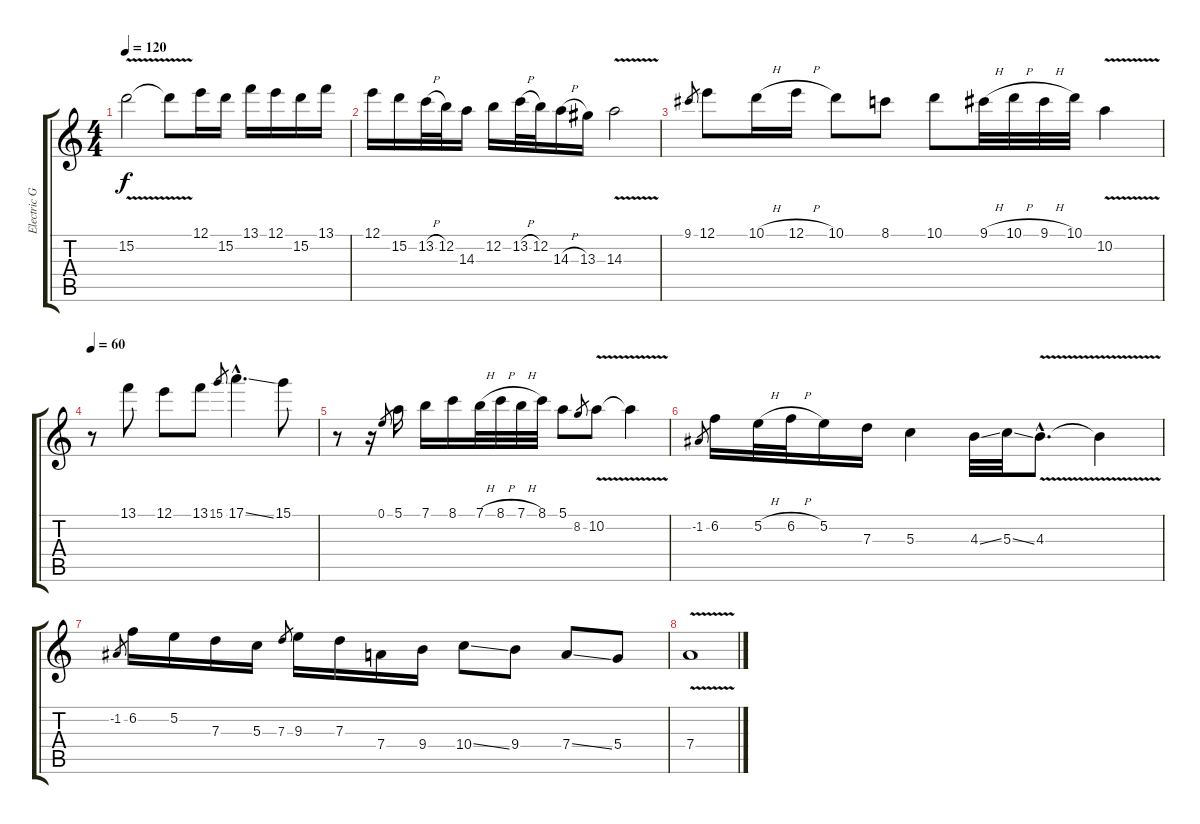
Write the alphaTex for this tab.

\track ("Electric Guitar" "Electric G") {instrument overdrivenguitar}
\staff {score tabs}
\tuning (E4 B3 G3 D3 A2 E2) {hide}
\ts (4 4)
\tempo 120
\clef g2
\ks c
15.2{v}.2{dy f} 15.2{t}.8 12.1.16 15.2.16 13.1.16 12.1.16 15.2.16 13.1.16 |
12.1.16 15.2.16 13.2{h}.32 12.2.32 14.3.16 12.2.16 13.2{h}.32 12.2.32 14.3{h}.16 13.3.16 14.3{v}.2 |
9.1.8{gr} 12.1.8 10.1{h}.16 12.1{h}.16 10.1.8 8.1.8 10.1.8 9.1{h}.32 10.1{h}.32 9.1{h}.32 10.1.32 10.2{v}.4 |
\tempo 60
r.8 13.1.8 12.1.8 13.1.8 15.1.8{gr} 17.1{ss hac}.4{d} 15.1.8 |
r.8 r.16 0.1.8{gr} 5.1.16 7.1.16 8.1.16 7.1{h}.32 8.1{h}.32 7.1{h}.32 8.1.32 5.1.8 8.2.8{gr} 10.2{v}.8 10.2{t}.4 |
-1.2.8{gr} 6.2.16 5.2{h}.32 6.2{h}.32 5.2.16 7.3.16 5.3.4 4.3{ss}.32 5.3{ss}.32 4.3{v hac}.8{d} 4.3{t}.4 |
-1.2.8{gr} 6.2.16 5.2.16 7.3.16 5.3.16 7.3.8{gr} 9.3.16 7.3.16 7.4.16 9.4.16 10.4{ss}.8 9.4.8 7.4{ss}.8 5.4.8 |
7.4{v}.1
